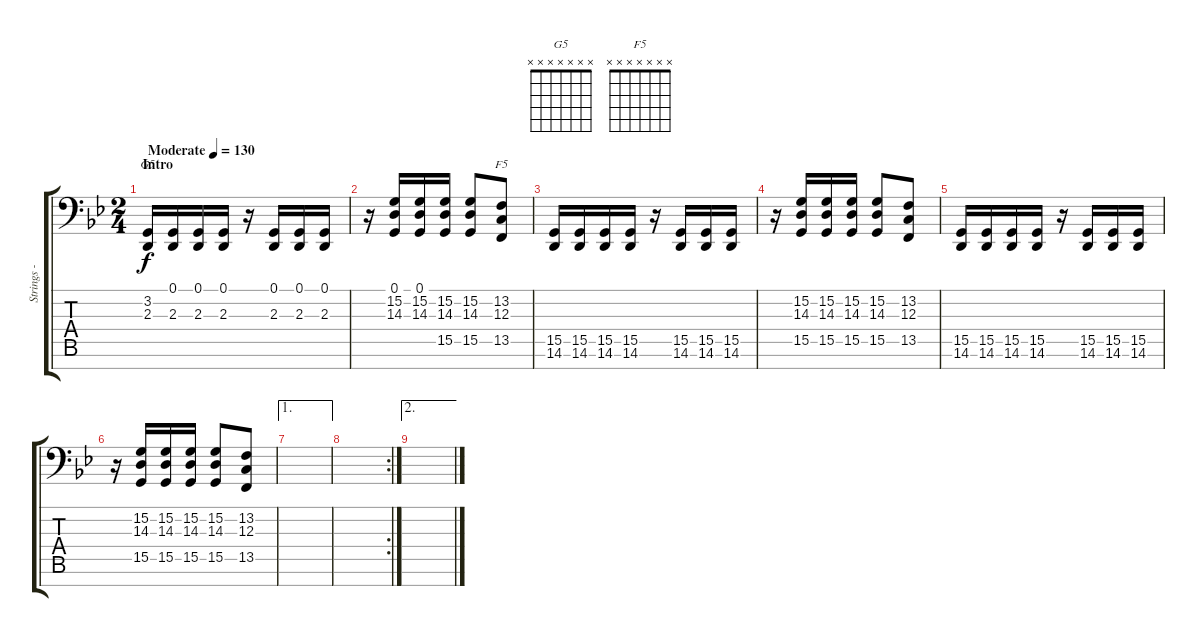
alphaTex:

\track ("Strings - Bass" "Strings - ") {instrument stringensemble1}
\staff {score tabs}
\tuning (G2 E2 C2 G1 E1 C1 G0) {hide}
\chord ("G5" x x x x x x x)
\chord ("F5" x x x x x x x)
\ts (2 4)
\section ("" "Intro")
\tempo (130 "Moderate")
\clef f4
\ks gminor
(3.2 2.3).16{ch "G5" dy f instrument stringensemble1} (0.1 2.3).16 (0.1 2.3).16 (0.1 2.3).16 r.16 (0.1 2.3).16 (0.1 2.3).16 (0.1 2.3).16 |
r.16 (0.1 15.2 14.3).16 (0.1 15.2 14.3).16 (15.2 14.3 15.5).16 (15.2 14.3 15.5).8 (13.2 12.3 13.5).8{ch "F5"} |
(15.5 14.6).16 (15.5 14.6).16 (15.5 14.6).16 (15.5 14.6).16 r.16 (15.5 14.6).16 (15.5 14.6).16 (15.5 14.6).16 |
r.16 (15.2 14.3 15.5).16 (15.2 14.3 15.5).16 (15.2 14.3 15.5).16 (15.2 14.3 15.5).8 (13.2 12.3 13.5).8 |
(15.5 14.6).16 (15.5 14.6).16 (15.5 14.6).16 (15.5 14.6).16 r.16 (15.5 14.6).16 (15.5 14.6).16 (15.5 14.6).16 |
r.16 (15.2 14.3 15.5).16 (15.2 14.3 15.5).16 (15.2 14.3 15.5).16 (15.2 14.3 15.5).8 (13.2 12.3 13.5).8 |
\ae 1
|
\rc 2
|
\ae 2
